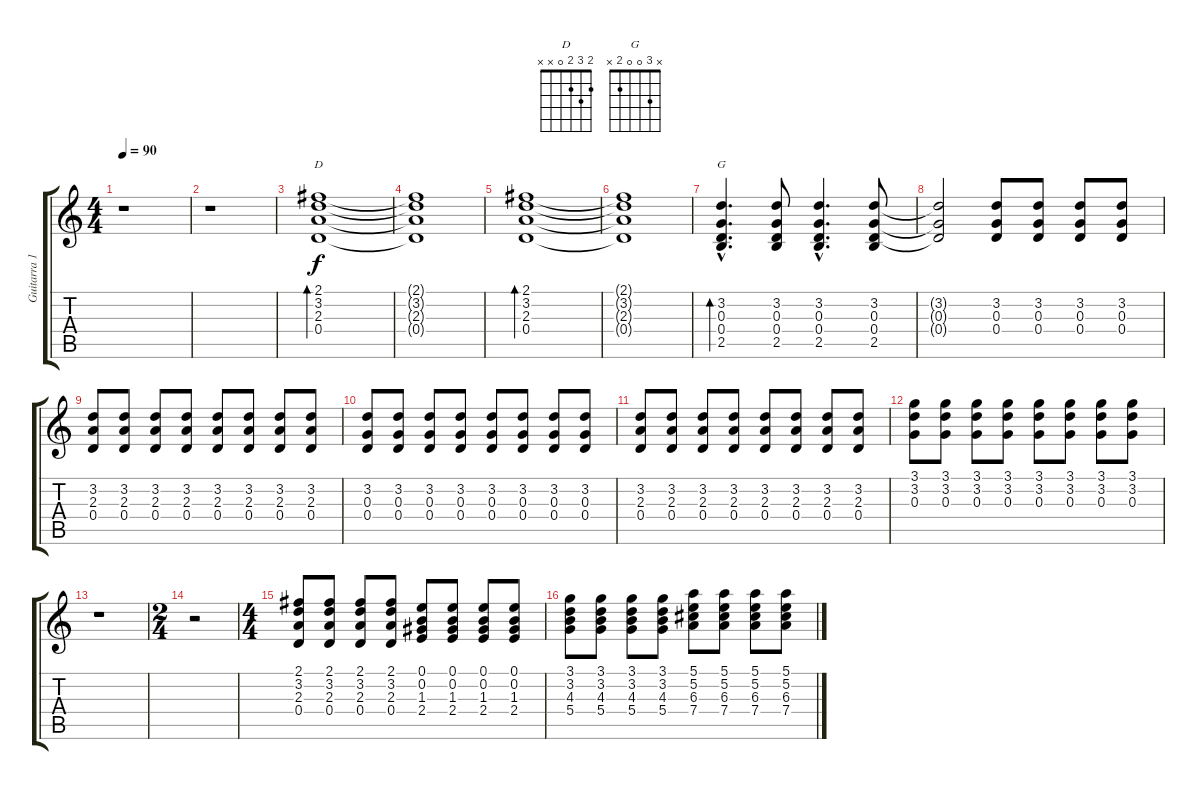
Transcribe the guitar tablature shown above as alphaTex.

\track ("Guitarra 1" "Guitarra 1") {instrument distortionguitar}
\staff {score tabs}
\tuning (E4 B3 G3 D3 A2 E2) {hide}
\chord ("D" 2 3 2 0 x x)
\chord ("G" x 3 0 0 2 x)
\ts (4 4)
\tempo 90
\clef g2
\ks c
r.1{dy f instrument distortionguitar} |
r.1 |
(2.1 3.2 2.3 0.4).1{bd 120 ch "D"} |
(2.1{t} 3.2{t} 2.3{t} 0.4{t}).1 |
(2.1 3.2 2.3 0.4).1{bd 120} |
(2.1{t} 3.2{t} 2.3{t} 0.4{t}).1 |
(3.2{hac} 0.3{hac} 0.4{hac} 2.5{hac}).4{d bd 120 ch "G"} (3.2 0.3 0.4 2.5).8 (3.2{hac} 0.3{hac} 0.4{hac} 2.5{hac}).4{d} (3.2 0.3 0.4 2.5).8 |
(3.2{t} 0.3{t} 0.4{t}).2 (3.2 0.3 0.4).8 (3.2 0.3 0.4).8 (3.2 0.3 0.4).8 (3.2 0.3 0.4).8 |
(3.2 2.3 0.4).8{volume 7} (3.2 2.3 0.4).8 (3.2 2.3 0.4).8 (3.2 2.3 0.4).8 (3.2 2.3 0.4).8 (3.2 2.3 0.4).8 (3.2 2.3 0.4).8 (3.2 2.3 0.4).8 |
(3.2 0.3 0.4).8 (3.2 0.3 0.4).8 (3.2 0.3 0.4).8 (3.2 0.3 0.4).8 (3.2 0.3 0.4).8 (3.2 0.3 0.4).8 (3.2 0.3 0.4).8 (3.2 0.3 0.4).8 |
(3.2 2.3 0.4).8{volume 7} (3.2 2.3 0.4).8 (3.2 2.3 0.4).8 (3.2 2.3 0.4).8 (3.2 2.3 0.4).8 (3.2 2.3 0.4).8 (3.2 2.3 0.4).8 (3.2 2.3 0.4).8 |
(3.1 3.2 0.3).8 (3.1 3.2 0.3).8 (3.1 3.2 0.3).8 (3.1 3.2 0.3).8 (3.1 3.2 0.3).8 (3.1 3.2 0.3).8 (3.1 3.2 0.3).8 (3.1 3.2 0.3).8 |
r.1 |
\ts (2 4)
r.2 |
\ts (4 4)
(2.1 3.2 2.3 0.4).8{volume 6} (2.1 3.2 2.3 0.4).8 (2.1 3.2 2.3 0.4).8 (2.1 3.2 2.3 0.4).8 (0.1 0.2 1.3 2.4).8 (0.1 0.2 1.3 2.4).8 (0.1 0.2 1.3 2.4).8 (0.1 0.2 1.3 2.4).8 |
(3.1 3.2 4.3 5.4).8 (3.1 3.2 4.3 5.4).8 (3.1 3.2 4.3 5.4).8 (3.1 3.2 4.3 5.4).8 (5.1 5.2 6.3 7.4).8 (5.1 5.2 6.3 7.4).8 (5.1 5.2 6.3 7.4).8 (5.1 5.2 6.3 7.4).8
